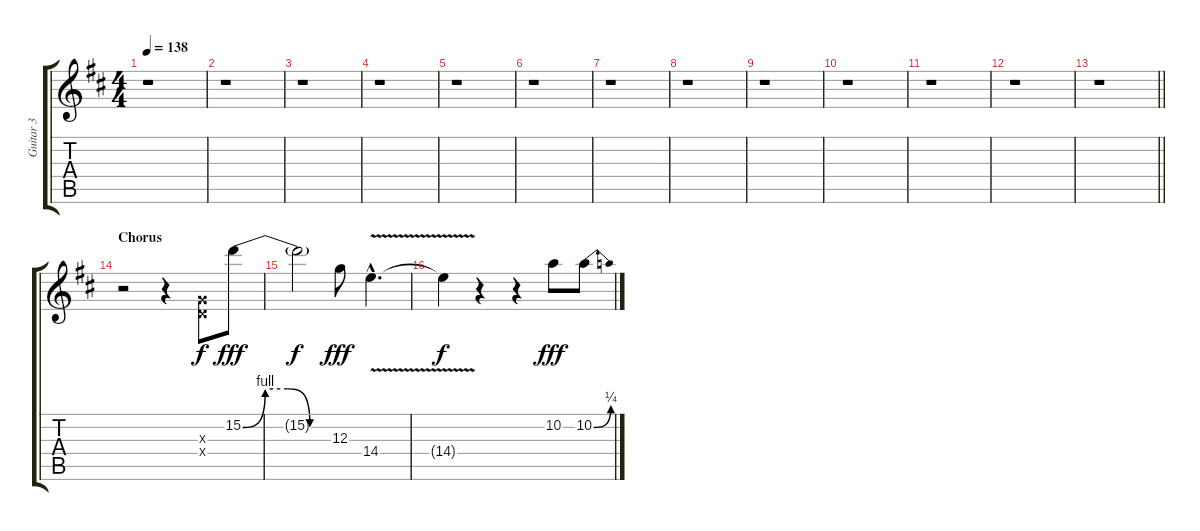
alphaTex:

\track ("Guitar 3" "Guitar 3") {instrument distortionguitar}
\staff {score tabs}
\tuning (E4 B3 G3 D3 A2 E2) {hide}
\ts (4 4)
\tempo 138
\clef g2
\ks d
r.1{dy f} |
r.1 |
r.1 |
r.1 |
r.1 |
r.1 |
r.1 |
r.1 |
r.1 |
r.1 |
r.1 |
r.1 |
\barLineRight lightlight
r.1 |
\section ("" "Chorus")
r.2{volume 13} r.4 (0.3{x} 0.4{x}).8 15.2{be (custom 0 0 15 4 30 4 45 0 60 0)}.8{dy fff} |
15.2{t}.2{dy f} 12.3.8{dy fff} 14.4{v hac}.4{d} |
14.4{t}.4{dy f} r.4 r.4 10.2.8{dy fff} 10.2{be (bend 0 0 60 1)}.8
